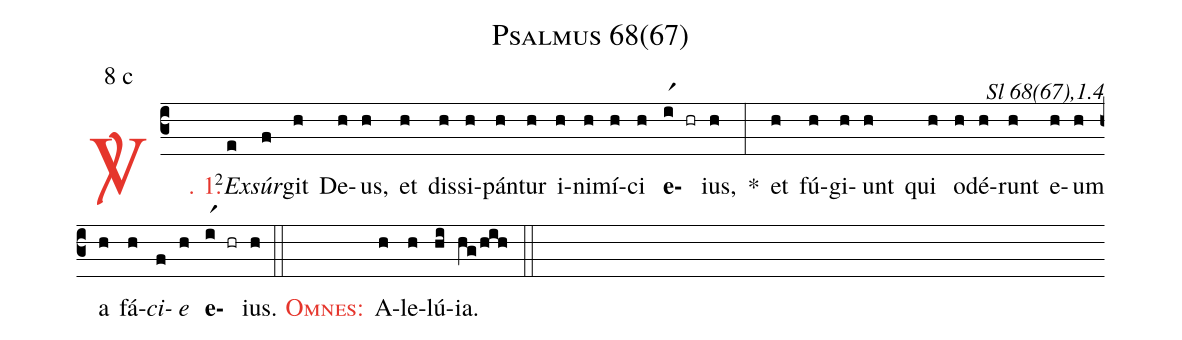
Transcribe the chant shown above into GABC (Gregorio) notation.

name: Psalmus 68(67);
mode: 8;
mode-differentia: c;
commentary: Sl 68(67),1.4;
%%
(c3)

<c><sp>V/</sp>. 1.</c>() <v>\VSup{2}</v><i>Ex</i>(e)<i>súr</i>(f)git(h) De(h)us,(h) et(h) dis(h)si(h)pán(h)tur(h) i(h)ni(h)mí(h)ci(h) <b>e</b>(ir1 hr)ius,(h) *(:) et(h) fú(h)gi(h)unt(h) qui(h) o(h)dé(h)runt(h) e(h)um(h) a(h) fá(h)<i>ci</i>(f)<i>e</i>(h) <b>e</b>(ir1 hr)ius.(h)

(::)

<nlba><c><sc>Omnes</sc>:</c>() A</nlba>(h)le(h)lú(hi)ia.(hg/hih)

(::)
